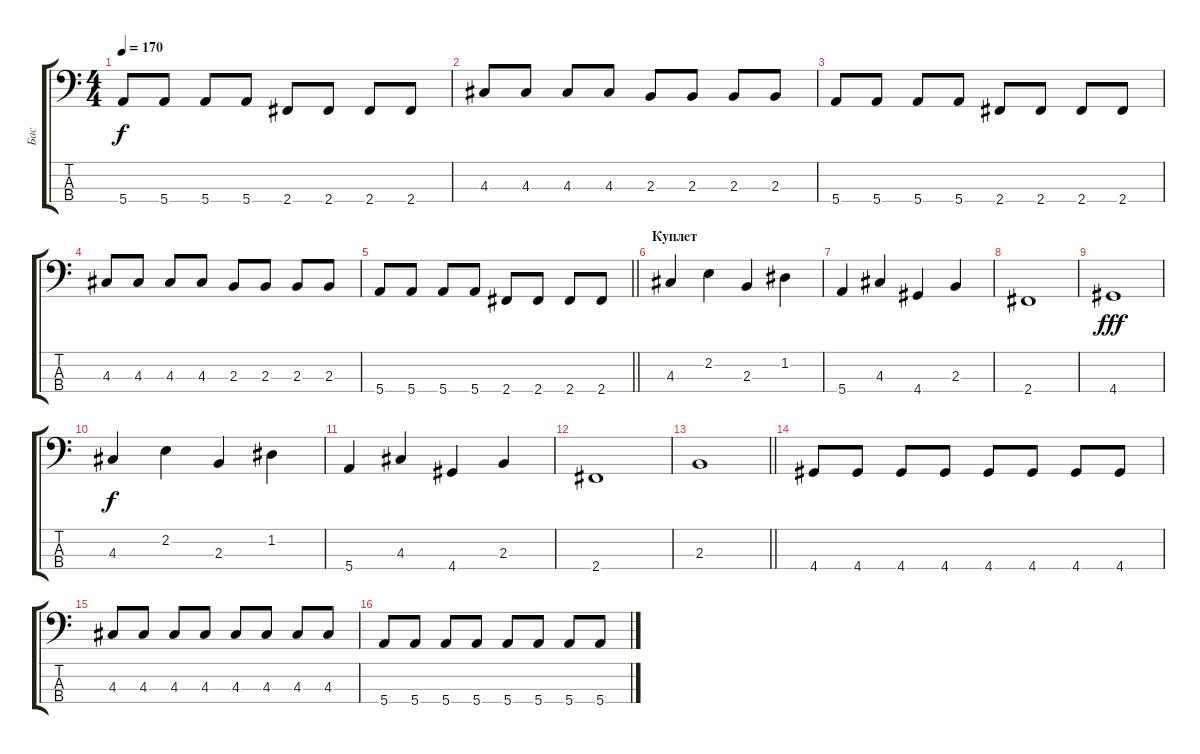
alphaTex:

\track ("Бас" "Бас") {instrument electricbassfinger}
\staff {score tabs}
\tuning (G2 D2 A1 E1) {hide}
\ts (4 4)
\tempo 170
\clef f4
\ks c
5.4.8{dy f} 5.4.8 5.4.8 5.4.8 2.4.8 2.4.8 2.4.8 2.4.8 |
4.3.8 4.3.8 4.3.8 4.3.8 2.3.8 2.3.8 2.3.8 2.3.8 |
5.4.8 5.4.8 5.4.8 5.4.8 2.4.8 2.4.8 2.4.8 2.4.8 |
4.3.8 4.3.8 4.3.8 4.3.8 2.3.8 2.3.8 2.3.8 2.3.8 |
\barLineRight lightlight
5.4.8 5.4.8 5.4.8 5.4.8 2.4.8 2.4.8 2.4.8 2.4.8 |
\section ("" "Куплет")
4.3.4 2.2.4 2.3.4 1.2.4 |
5.4.4 4.3.4 4.4.4 2.3.4 |
2.4.1 |
4.4.1{dy fff} |
4.3.4{dy f} 2.2.4 2.3.4 1.2.4 |
5.4.4 4.3.4 4.4.4 2.3.4 |
2.4.1 |
\barLineRight lightlight
2.3.1 |
\section ("" " ")
4.4.8 4.4.8 4.4.8 4.4.8 4.4.8 4.4.8 4.4.8 4.4.8 |
4.3.8 4.3.8 4.3.8 4.3.8 4.3.8 4.3.8 4.3.8 4.3.8 |
5.4.8 5.4.8 5.4.8 5.4.8 5.4.8 5.4.8 5.4.8 5.4.8
